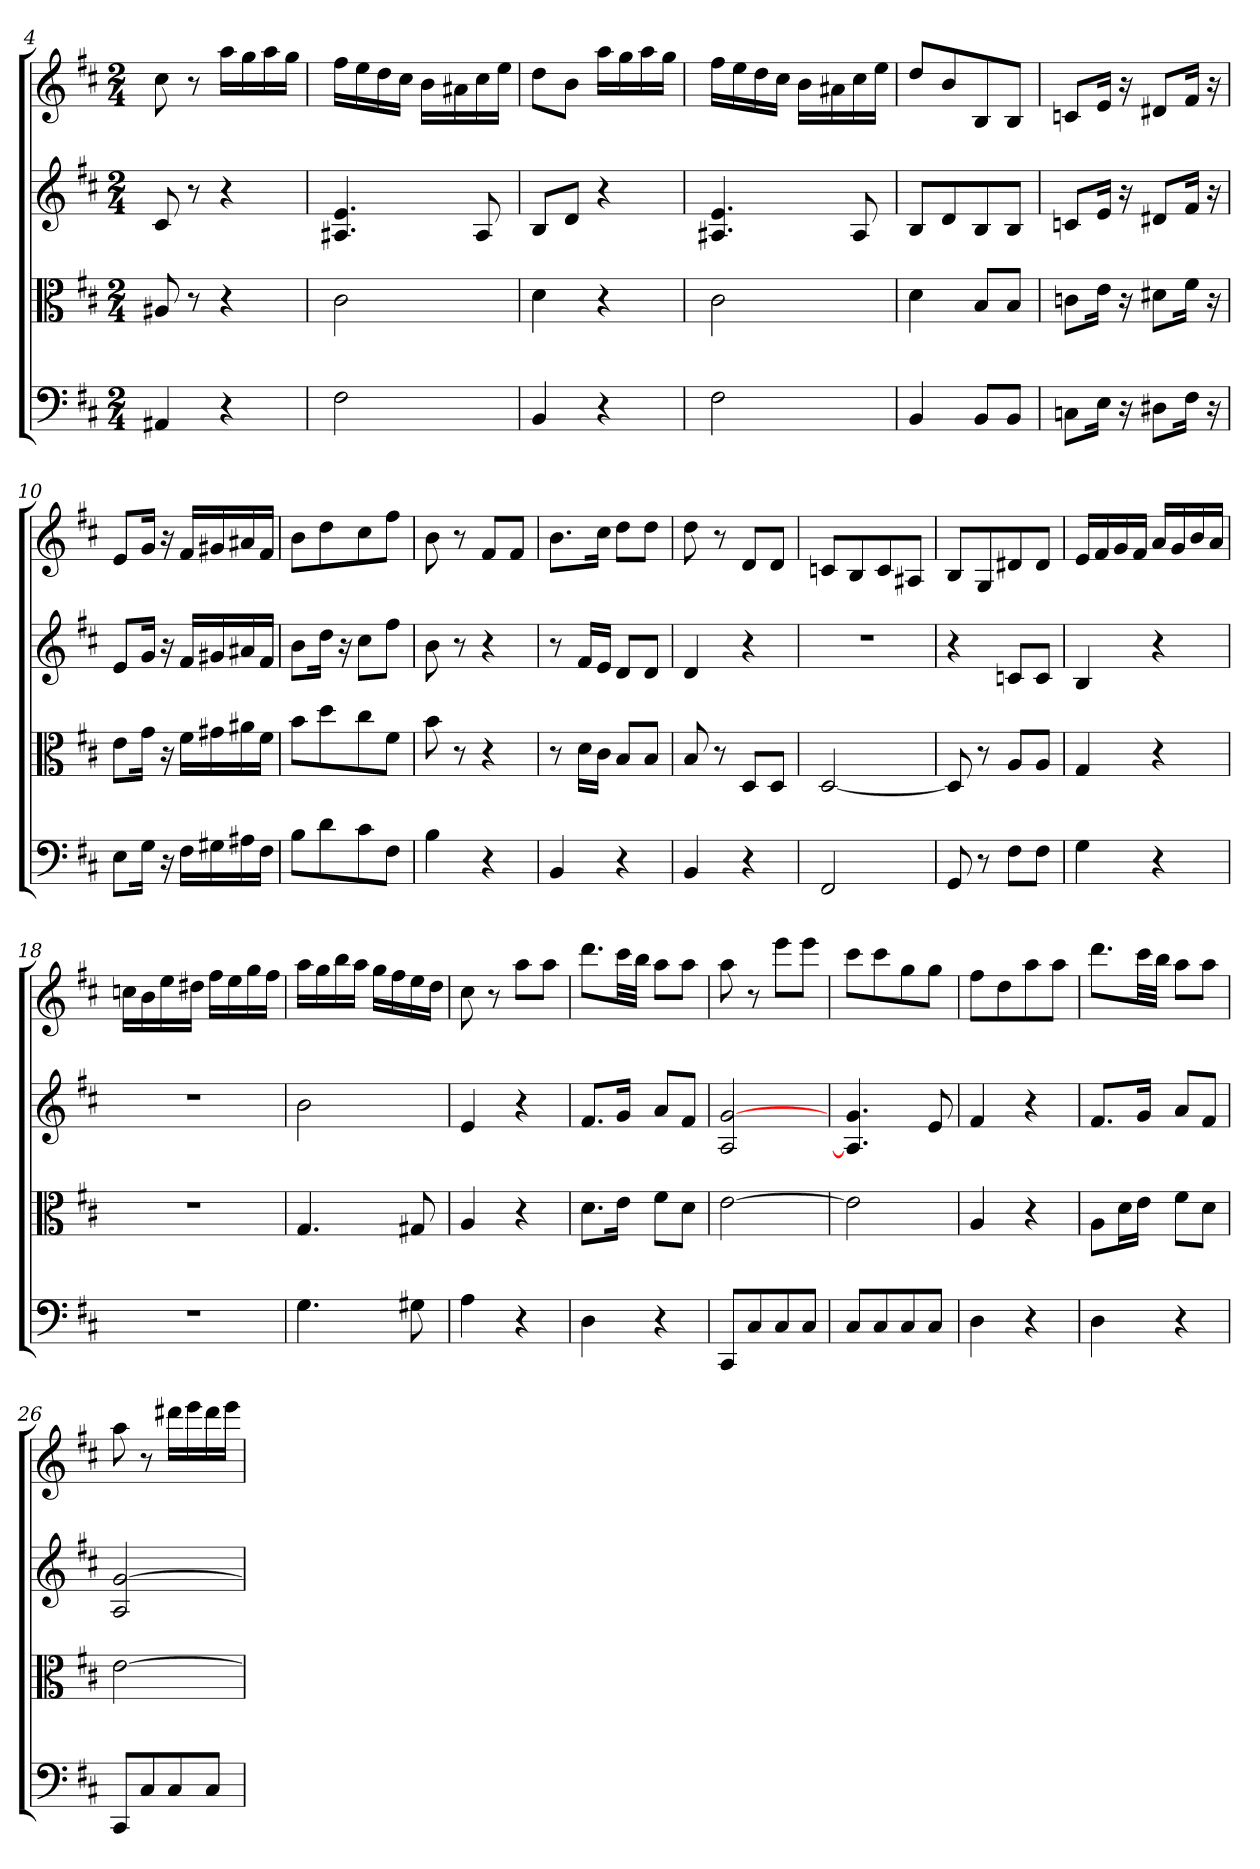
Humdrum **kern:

**kern	**kern	**kern	**kern
*part4	*part3	*part2	*part1
*staff4	*staff3	*staff2	*staff1
*clefF4	*clefC3	*clefG2	*clefG2
*k[f#c#]	*k[f#c#]	*k[f#c#]	*k[f#c#]
*D:	*D:	*D:	*D:
*M2/4	*M2/4	*M2/4	*M2/4
=4	=4	=4	=4
4AA#X/	8A#X/	8c#/	8cc#\
.	8r	8r	8r
4r	4r	4r	16aa\LL
.	.	.	16gg\
.	.	.	16aa\
.	.	.	16gg\JJ
=5	=5	=5	=5
2F#\	2c#\	4.A#X/ 4.e/	16ff#\LL
.	.	.	16ee\
.	.	.	16dd\
.	.	.	16cc#\JJ
.	.	.	16b\LL
.	.	.	16a#X\
.	.	8A#/	16cc#\
.	.	.	16ee\JJ
=6	=6	=6	=6
4BB/	4d\	8B/L	8dd\L
.	.	8d/J	8b\J
4r	4r	4r	16aa\LL
.	.	.	16gg\
.	.	.	16aa\
.	.	.	16gg\JJ
=7	=7	=7	=7
2F#\	2c#\	4.A#X/ 4.e/	16ff#\LL
.	.	.	16ee\
.	.	.	16dd\
.	.	.	16cc#\JJ
.	.	.	16b\LL
.	.	.	16a#X\
.	.	8A#/	16cc#\
.	.	.	16ee\JJ
=8	=8	=8	=8
4BB/	4d\	8B/L	8dd/L
.	.	8d/	8b/
8BB/L	8B/L	8B/	8B/
8BB/J	8B/J	8B/J	8B/J
=9	=9	=9	=9
8Cn\L	8cn\L	8cn/L	8cn/L
16E\Jk	16e\Jk	16e/Jk	16e/Jk
16r	16r	16r	16r
8D#X\L	8d#X\L	8d#X/L	8d#X/L
16F#\Jk	16f#\Jk	16f#/Jk	16f#/Jk
16r	16r	16r	16r
=10	=10	=10	=10
8E\L	8e\L	8e/L	8e/L
16G\Jk	16g\Jk	16g/Jk	16g/Jk
16r	16r	16r	16r
16F#\LL	16f#\LL	16f#/LL	16f#/LL
16G#X\	16g#X\	16g#X/	16g#X/
16A#X\	16a#X\	16a#X/	16a#X/
16F#\JJ	16f#\JJ	16f#/JJ	16f#/JJ
=11	=11	=11	=11
8B\L	8b\L	8b\L	8b\L
8d\	8dd\	16dd\Jk	8dd\
.	.	16r	.
8c#\	8cc#\	8cc#\L	8cc#\
8F#\J	8f#\J	8ff#\J	8ff#\J
=12	=12	=12	=12
4B\	8b\	8b\	8b\
.	8r	8r	8r
4r	4r	4r	8f#/L
.	.	.	8f#/J
=13	=13	=13	=13
4BB/	8r	8r	8.b\L
.	16d\LL	16f#/LL	.
.	16c#\JJ	16e/JJ	16cc#\Jk
4r	8B/L	8d/L	8dd\L
.	8B/J	8d/J	8dd\J
=14	=14	=14	=14
4BB/	8B/	4d/	8dd\
.	8r	.	8r
4r	8D/L	4r	8d/L
.	8D/J	.	8d/J
=15	=15	=15	=15
2FF#/	[2D/	2r	8cn/L
.	.	.	8B/
.	.	.	8c/
.	.	.	8A#X/J
=16	=16	=16	=16
8GG/	8D/]	4r	8B/L
8r	8r	.	8G/
8F#\L	8A/L	8cn/L	8d#X/
8F#\J	8A/J	8c/J	8d#/J
=17	=17	=17	=17
4G\	4G/	4B/	16e/LL
.	.	.	16f#/
.	.	.	16g/
.	.	.	16f#/JJ
4r	4r	4r	16a/LL
.	.	.	16g/
.	.	.	16b/
.	.	.	16a/JJ
=18	=18	=18	=18
2r	2r	2r	16ccn\LL
.	.	.	16b\
.	.	.	16ee\
.	.	.	16dd#X\JJ
.	.	.	16ff#\LL
.	.	.	16ee\
.	.	.	16gg\
.	.	.	16ff#\JJ
=19	=19	=19	=19
4.G\	4.G/	2b\	16aa\LL
.	.	.	16gg\
.	.	.	16bb\
.	.	.	16aa\JJ
.	.	.	16gg\LL
.	.	.	16ff#\
8G#X\	8G#X/	.	16ee\
.	.	.	16dd\JJ
=20	=20	=20	=20
4A\	4A/	4e/	8cc#\
.	.	.	8r
4r	4r	4r	8aa\L
.	.	.	8aa\J
=21	=21	=21	=21
4D\	8.d\L	8.f#/L	8.ddd\L
.	16e\Jk	16g/Jk	32ccc#\LL
.	.	.	32bb\JJJ
4r	8f#\L	8a/L	8aa\L
.	8d\J	8f#/J	8aa\J
=22	=22	=22	=22
8CC#/L	[2e\	2A/ [2g/	8aa\
8C#/	.	.	8r
8C#/	.	.	8eee\L
8C#/J	.	.	8eee\J
=23	=23	=23	=23
8C#/L	2e\]	4.A]/ 4.g/	8ccc#\L
8C#/	.	.	8ccc#\
8C#/	.	.	8gg\
8C#/J	.	8e/	8gg\J
=24	=24	=24	=24
4D\	4A/	4f#/	8ff#\L
.	.	.	8dd\
4r	4r	4r	8aa\
.	.	.	8aa\J
=25	=25	=25	=25
4D\	8A\L	8.f#/L	8.ddd\L
.	16d\L	.	.
.	16e\JJ	16g/Jk	32ccc#\LL
.	.	.	32bb\JJJ
4r	8f#\L	8a/L	8aa\L
.	8d\J	8f#/J	8aa\J
=26	=26	=26	=26
8CC#/L	[2e\	2A/ [2g/	8aa\
8C#/	.	.	8r
8C#/	.	.	16ddd#X\LL
.	.	.	16eee\
8C#/J	.	.	16ddd#\
.	.	.	16eee\JJ
=	=	=	=
*-	*-	*-	*-
